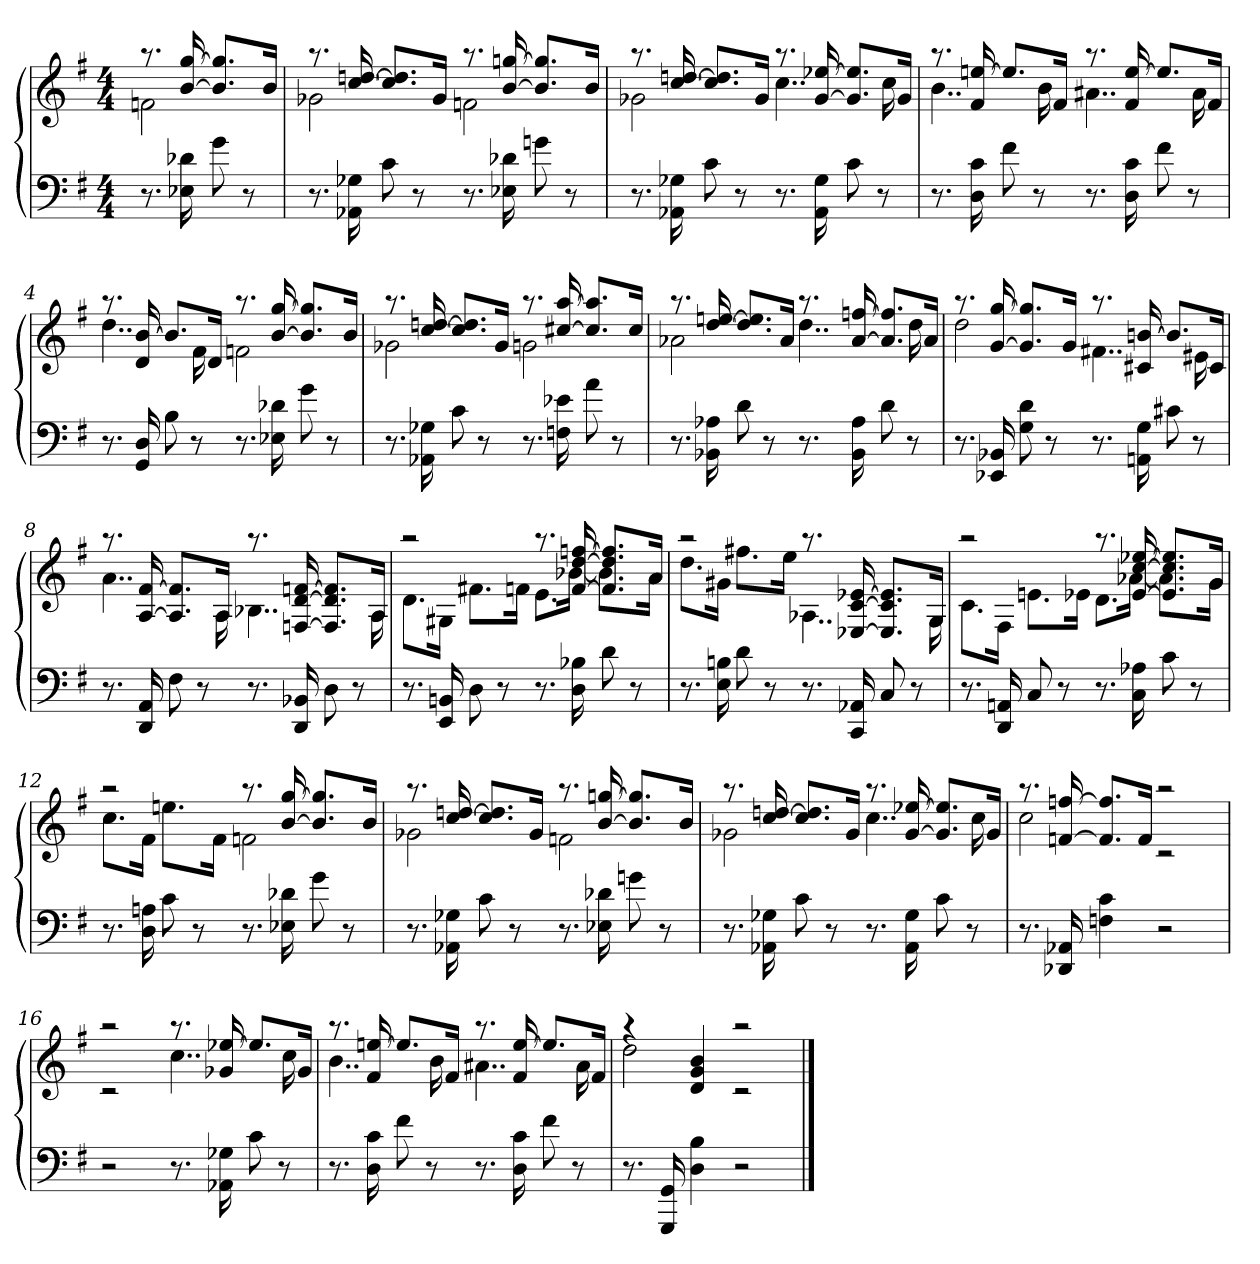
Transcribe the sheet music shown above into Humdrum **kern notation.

**kern	**kern
*part1	*part1
*staff2	*staff1
*clefF4	*clefG2
*k[f#]	*k[f#]
*G:	*G:
*M4/4	*M4/4
=	=
*	*^
8.r	8.raa	2fn
16E-X 16d-X	[16b [16gg	.
8g	8.b] 8.gg]L	.
8r	.	.
.	16bJk	.
=1	=1	=1
8.r	8.raa	2g-X
16AA-X 16G-X	[16cc [16ddn	.
8c	8.cc] 8.dd]L	.
8r	.	.
.	16g-Jk	.
8.r	8.raa	2fn
16E-X 16d-X	[16b [16ggn	.
8gn	8.b] 8.gg]L	.
8r	.	.
.	16bJk	.
=2	=2	=2
8.r	8.raa	2g-X
16AA-X 16G-X	[16cc [16ddn	.
8c	8.cc] 8.dd]L	.
8r	.	.
.	16g-Jk	.
8.r	8.raa	4..cc
16AA- 16G-	[16g- [16ee-X	.
8c	8.g-] 8.ee-]L	.
8r	.	.
.	16g-Jk	16cc
=3	=3	=3
8.r	8.raa	4..b
16D 16c	16f# [16een	.
8f#	8.eeL]	.
8r	.	.
.	16f#Jk	16b
8.r	8.raa	4..a#X
16D 16c	16f# [16ee	.
8f#	8.eeL]	.
8r	.	.
.	16f#Jk	16a#
=4	=4	=4
8.r	8.raa	4..dd
16GG 16D	16d [16b	.
8B	8.bL]	.
8r	.	.
.	16dJk	16f#
8.r	8.raa	2fn
16E-X 16d-X	[16b [16gg	.
8g	8.b] 8.gg]L	.
8r	.	.
.	16bJk	.
=5	=5	=5
8.r	8.raa	2g-X
16AA-X 16G-X	[16cc [16ddn	.
8c	8.cc] 8.dd]L	.
8r	.	.
.	16g-Jk	.
8.r	8.raa	2gn
16Fn 16e-X	[16cc#X [16aa	.
8a	8.cc#] 8.aa]L	.
8r	.	.
.	16cc#Jk	.
=6	=6	=6
8.r	8.raa	2a-X
16BB-X 16A-X	[16dd [16een	.
8d	8.dd] 8.ee]L	.
8r	.	.
.	16a-Jk	.
8.r	8.raa	4..dd
16BB- 16A-	[16a- [16ffn	.
8d	8.a-] 8.ff]L	.
8r	.	.
.	16a-Jk	16dd
=7	=7	=7
8.r	8.raa	2dd
16EE-X 16BB-X	[16g [16gg	.
8G 8d	8.g] 8.gg]L	.
8r	.	.
.	16gJk	.
8.r	8.raa	4..f#X
16AAn 16G	16c#X [16bn	.
8c#X	8.bL]	.
8r	.	.
.	16c#Jk	16e#X
=8	=8	=8
8.r	8.raa	4..a
16DD 16AA	[16A [16f#	.
8F#	8.A] 8.f#]L	.
8r	.	.
.	16AJk	16A
8.r	8.raa	4..B-X
16DD 16BB-X	[16Fn [16d [16fn	.
8D	8.F] 8.d] 8.f]L	.
8r	.	.
.	16AJk	16A
=9	=9	=9
8.r	2raa	8.dL
16EE 16BBn	.	16G#XJk
8D	.	8.f#XL
8r	.	.
.	.	16fnJk
8.r	8.raa	8.eL
16D 16B-X	[16f [16dd [16ffn	[16b-XJk
8d	8.f] 8.dd] 8.ff]L	8.b-L]
8r	.	.
.	16aJk	16aJk
=10	=10	=10
8.r	2raa	8.ddL
16E 16Bn	.	16g#XJk
8d	.	8.ff#XL
8r	.	.
.	.	16eeJk
8.r	8.raa	4..A-X
16CC 16AA-X	[16E-X [16c [16e-X	.
8C	8.E-] 8.c] 8.e-]L	.
8r	.	.
.	16GJk	16G
=11	=11	=11
8.r	2raa	8.cL
16DD 16AAn	.	16F#Jk
8C	.	8.enL
8r	.	.
.	.	16e-XJk
8.r	8.raa	8.dL
16C 16A-X	[16e- [16cc [16ee-X	[16a-XJk
8c	8.e-] 8.cc] 8.ee-]L	8.a-L]
8r	.	.
.	16gJk	16gJk
=12	=12	=12
8.r	2raa	8.ccL
16D 16An	.	16f#Jk
8c	.	8.eenL
8r	.	.
.	.	16f#Jk
8.r	8.raa	2fn
16E-X 16d-X	[16b [16gg	.
8g	8.b] 8.gg]L	.
8r	.	.
.	16bJk	.
=13	=13	=13
8.r	8.raa	2g-X
16AA-X 16G-X	[16cc [16ddn	.
8c	8.cc] 8.dd]L	.
8r	.	.
.	16g-Jk	.
8.r	8.raa	2fn
16E-X 16d-X	[16b [16ggn	.
8gn	8.b] 8.gg]L	.
8r	.	.
.	16bJk	.
=14	=14	=14
8.r	8.raa	2g-X
16AA-X 16G-X	[16cc [16ddn	.
8c	8.cc] 8.dd]L	.
8r	.	.
.	16g-Jk	.
8.r	8.raa	4..cc
16AA- 16G-	[16g- [16ee-X	.
8c	8.g-] 8.ee-]L	.
8r	.	.
.	16g-Jk	16cc
=15	=15	=15
8.r	8.raa	2cc
16DD-X 16AA-X	[16fn [16ffn	.
4Fn 4c	8.f] 8.ff]L	.
.	16fJk	.
2r	2raa	2rc
=16	=16	=16
2r	2raa	2rc
8.r	8.raa	4..cc
16AA-X 16G-X	16g-X [16ee-X	.
8c	8.ee-L]	.
8r	.	.
.	16g-Jk	16cc
=17	=17	=17
8.r	8.raa	4..b
16D 16c	16f# [16een	.
8f#	8.eeL]	.
8r	.	.
.	16f#Jk	16b
8.r	8.raa	4..a#X
16D 16c	16f# [16ee	.
8f#	8.eeL]	.
8r	.	.
.	16f#Jk	16a#
=18	=18	=18
8.r	4raa	2dd
16GGG 16GG	.	.
4D 4B	4d 4g 4b	.
2r	2raa	2rc
*	*v	*v
==	==
*-	*-
